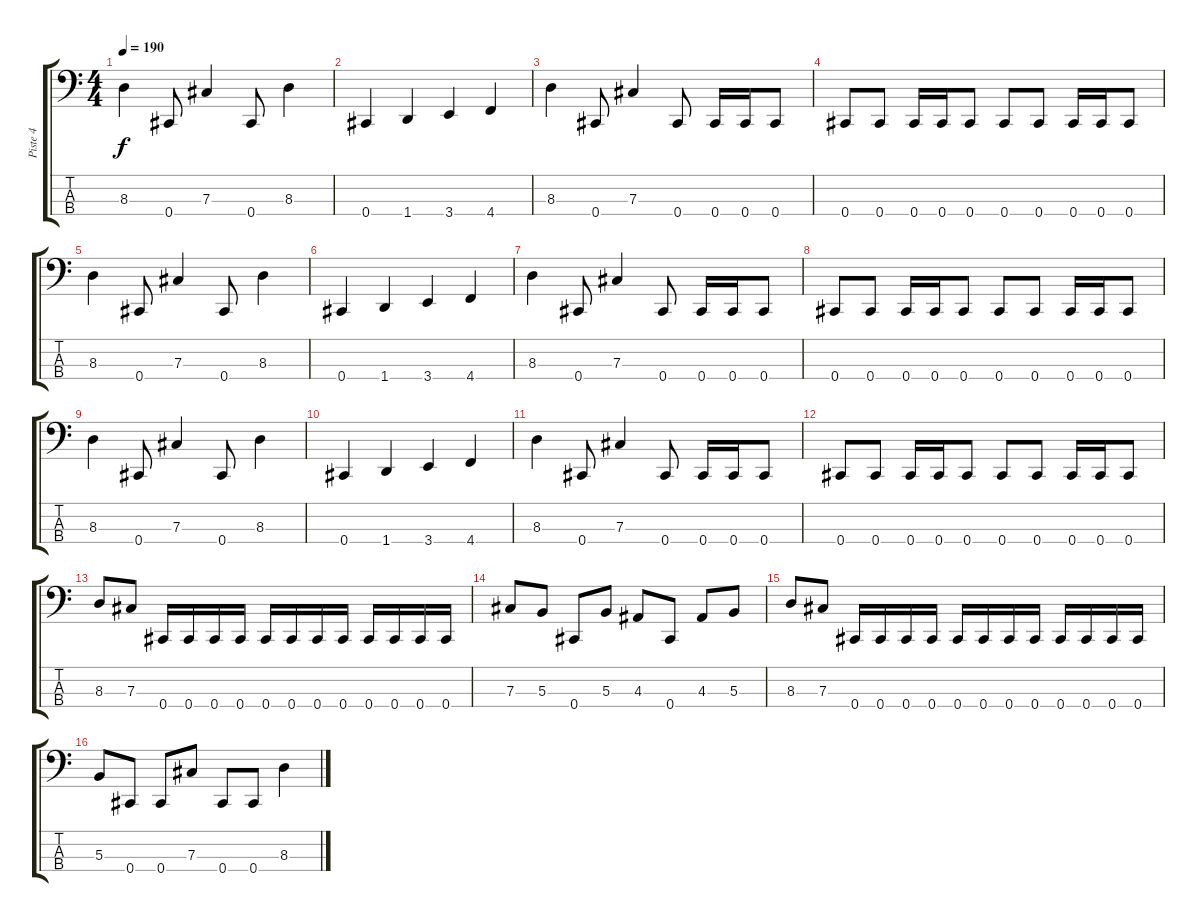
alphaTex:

\track ("Piste 4" "Piste 4") {instrument electricbasspick}
\staff {score tabs}
\tuning (E2 B1 Gb1 Db1) {hide}
\ts (4 4)
\tempo 190
\clef f4
\ks c
8.3.4{dy f} 0.4.8 7.3.4 0.4.8 8.3.4 |
0.4.4 1.4.4 3.4.4 4.4.4 |
8.3.4 0.4.8 7.3.4 0.4.8 0.4.16 0.4.16 0.4.8 |
0.4.8 0.4.8 0.4.16 0.4.16 0.4.8 0.4.8 0.4.8 0.4.16 0.4.16 0.4.8 |
8.3.4 0.4.8 7.3.4 0.4.8 8.3.4 |
0.4.4 1.4.4 3.4.4 4.4.4 |
8.3.4 0.4.8 7.3.4 0.4.8 0.4.16 0.4.16 0.4.8 |
0.4.8 0.4.8 0.4.16 0.4.16 0.4.8 0.4.8 0.4.8 0.4.16 0.4.16 0.4.8 |
8.3.4 0.4.8 7.3.4 0.4.8 8.3.4 |
0.4.4 1.4.4 3.4.4 4.4.4 |
8.3.4 0.4.8 7.3.4 0.4.8 0.4.16 0.4.16 0.4.8 |
0.4.8 0.4.8 0.4.16 0.4.16 0.4.8 0.4.8 0.4.8 0.4.16 0.4.16 0.4.8 |
8.3.8 7.3.8 0.4.16 0.4.16 0.4.16 0.4.16 0.4.16 0.4.16 0.4.16 0.4.16 0.4.16 0.4.16 0.4.16 0.4.16 |
7.3.8 5.3.8 0.4.8 5.3.8 4.3.8 0.4.8 4.3.8 5.3.8 |
8.3.8 7.3.8 0.4.16 0.4.16 0.4.16 0.4.16 0.4.16 0.4.16 0.4.16 0.4.16 0.4.16 0.4.16 0.4.16 0.4.16 |
5.3.8 0.4.8 0.4.8 7.3.8 0.4.8 0.4.8 8.3.4
